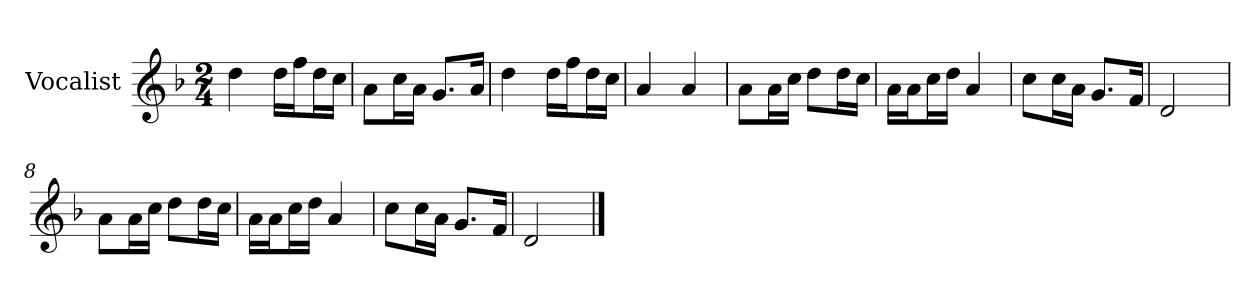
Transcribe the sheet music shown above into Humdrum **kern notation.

**kern
*part1
*staff1
*I"Vocalist
*k[b-]
*F:
*M2/4
=
4dd
16ddLL
16ffJ
16ddL
16ccJJ
=1
8aL
16ccL
16aJJ
8.gL
16aJk
=2
4dd
16ddLL
16ffJ
16ddL
16ccJJ
=3
4a
4a
=4
8aL
16aL
16ccJJ
8ddL
16ddL
16ccJJ
=5
16aLL
16aJ
16ccL
16ddJJ
4a
=6
8ccL
16ccL
16aJJ
8.gL
16fJk
=7
2d
=8
8aL
16aL
16ccJJ
8ddL
16ddL
16ccJJ
=9
16aLL
16aJ
16ccL
16ddJJ
4a
=10
8ccL
16ccL
16aJJ
8.gL
16fJk
=11
2d
==
*-
